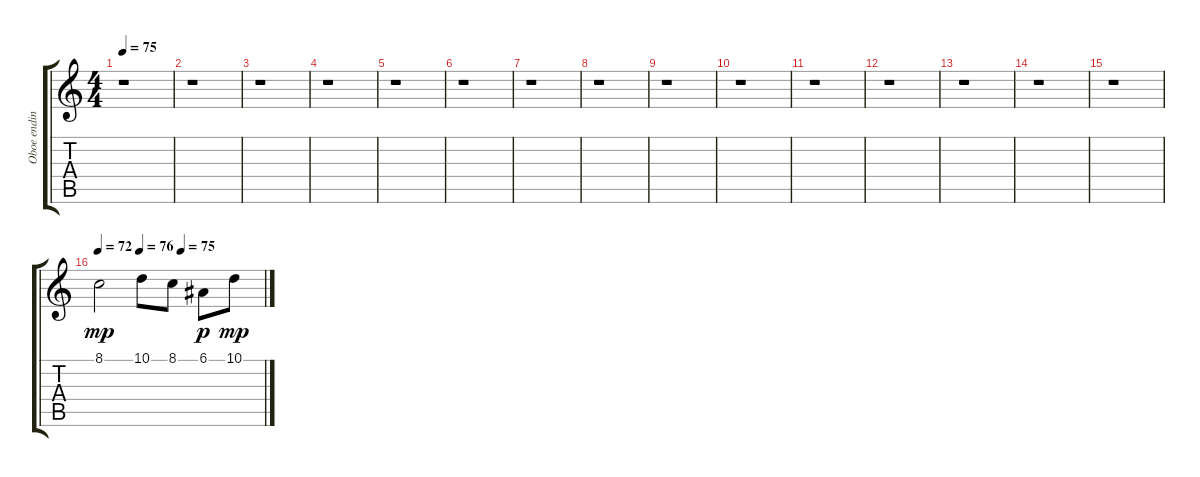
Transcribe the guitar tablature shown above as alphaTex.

\track ("Oboe ending" "Oboe endin") {instrument oboe}
\staff {score tabs}
\tuning (E4 B3 G3 D3 A2 E2) {hide}
\ts (4 4)
\tempo 75
\clef g2
\ks c
r.1{dy mp} |
r.1 |
r.1 |
r.1 |
r.1 |
r.1 |
r.1 |
r.1 |
r.1 |
r.1 |
r.1 |
r.1 |
r.1 |
r.1 |
r.1 |
\tempo 72
\tempo (76 0.25)
\tempo (75 0.5)
8.1.2 10.1.8 8.1.8 6.1.8{dy p} 10.1.8{dy mp}
